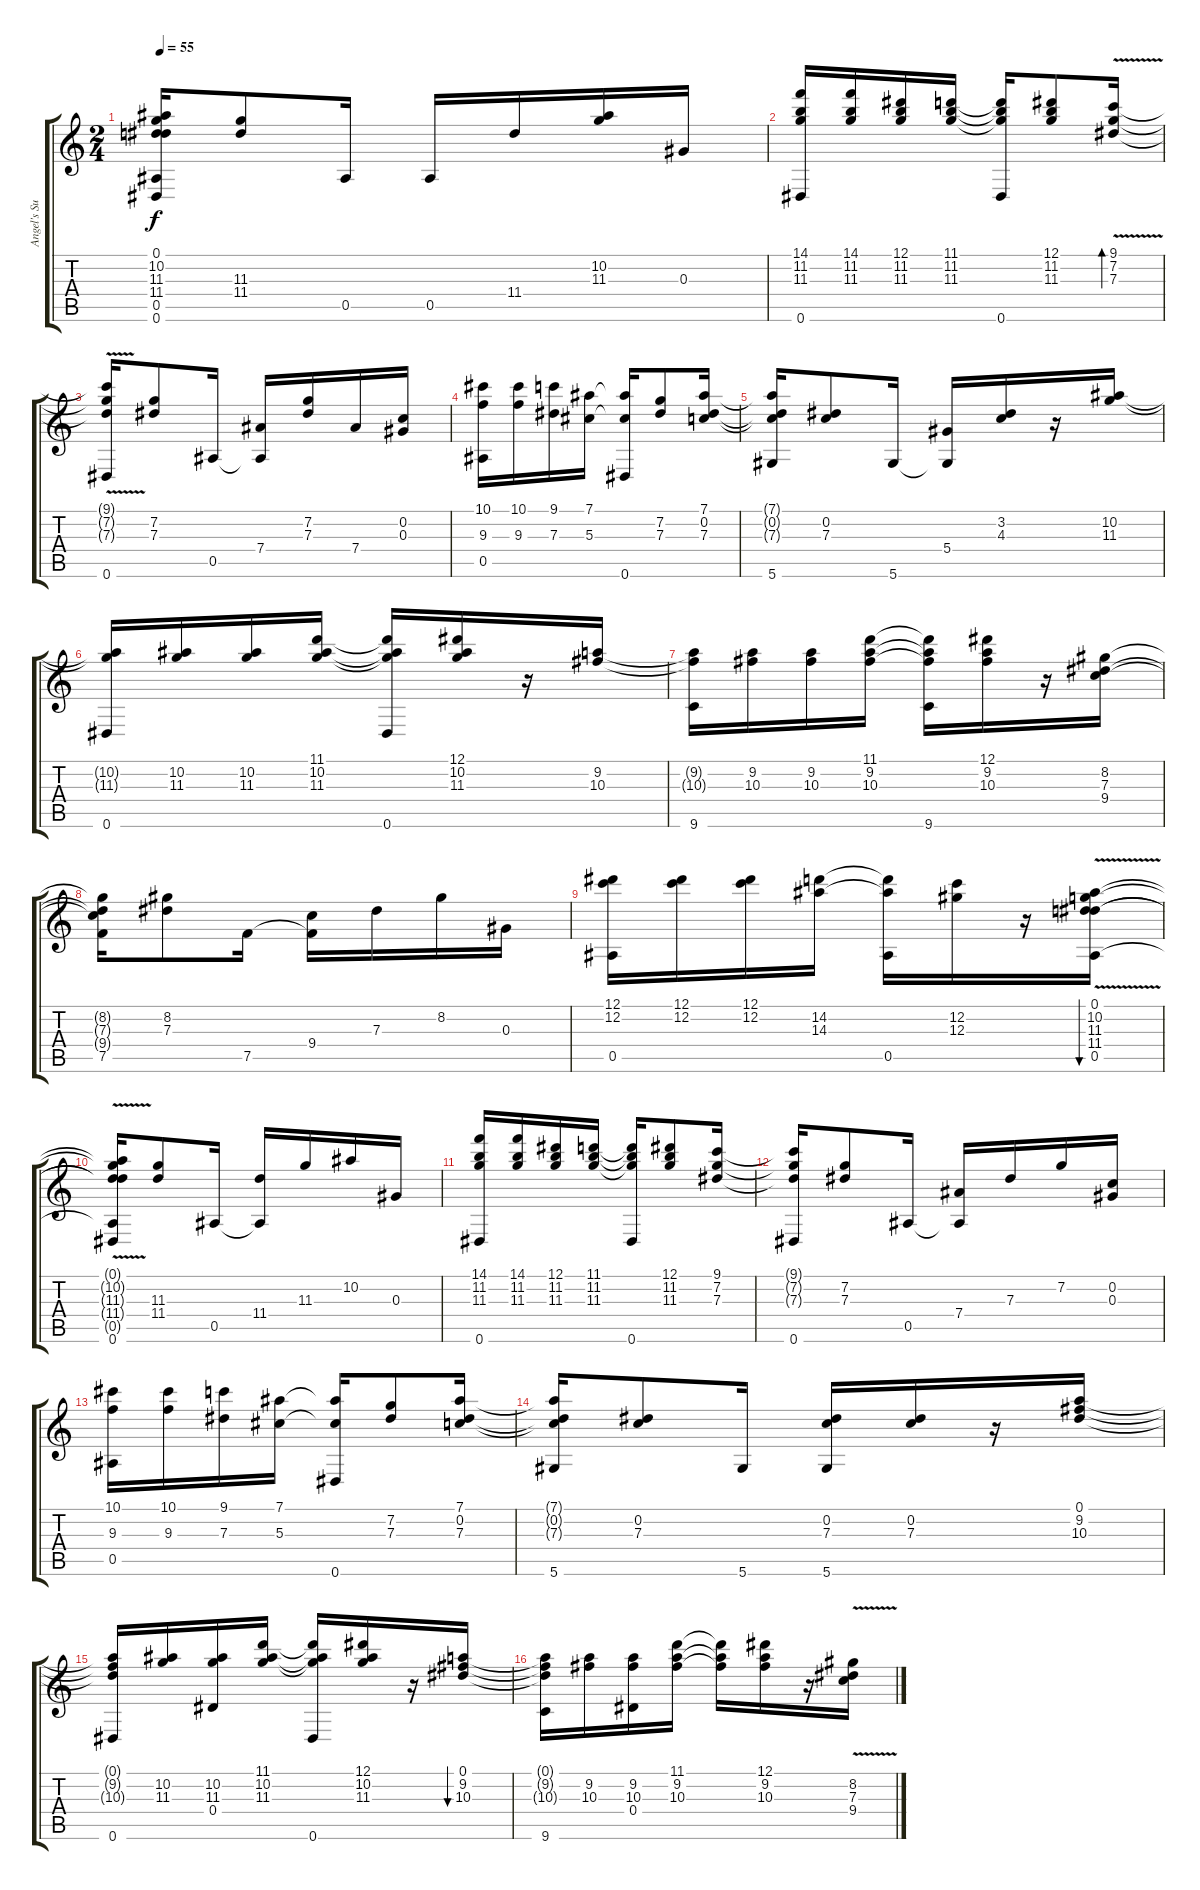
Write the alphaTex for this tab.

\track ("Angel's Sunday" "Angel's Su") {instrument acousticguitarnylon}
\staff {score tabs}
\tuning (Eb4 C4 Ab3 Eb3 Bb2 Eb2) {hide}
\ts (2 4)
\tempo 55
\clef g2
\ks c
(0.1{t} 10.2{t} 11.3{t} 11.4{t} 0.5{t} 0.6).16{dy f} (11.3 11.4).8 0.5.16 0.5.16 11.4.16 (10.2 11.3).16 0.3.16 |
(14.1 11.2 11.3 0.6).16 (14.1 11.2 11.3).16 (12.1 11.2 11.3).16 (11.1 11.2 11.3).16 (11.1{t} 11.2{t} 11.3{t} 0.6).16 (12.1 11.2 11.3).8 (9.1 7.2 7.3{v}).16{bd 480} |
(9.1{t} 7.2{t} 7.3{t} 0.6).16 (7.2 7.3).8 0.5.16 (7.4 0.5{t}).16 (7.2 7.3).16 7.4.16 (0.2 0.3).16 |
(10.1 9.3 0.5).16 (10.1 9.3).16 (9.1 7.3).16 (7.1 5.3).16 (7.1{t} 5.3{t} 0.6).16 (7.2 7.3).8 (7.1 0.2 7.3).16 |
(7.1{t} 0.2{t} 7.3{t} 5.6).16 (0.2 7.3).8 5.6.16 (5.4 5.6{t}).16 (3.2 4.3).16 r.16 (10.2 11.3).16 |
(10.2{t} 11.3{t} 0.6).16 (10.2 11.3).16 (10.2 11.3).16 (11.1 10.2 11.3).16 (11.1{t} 10.2{t} 11.3{t} 0.6).16 (12.1 10.2 11.3).16 r.16 (9.2 10.3).16 |
(9.2{t} 10.3{t} 9.6).16 (9.2 10.3).16 (9.2 10.3).16 (11.1 9.2 10.3).16 (11.1{t} 9.2{t} 10.3{t} 9.6).16 (12.1 9.2 10.3).16 r.16 (8.2 7.3 9.4).16 |
(8.2{t} 7.3{t} 9.4{t} 7.5).16 (8.2 7.3).8 7.5.16 (9.4 7.5{t}).16 7.3.16 8.2.16 0.3.16 |
(12.1 12.2 0.5).16 (12.1 12.2).16 (12.1 12.2).16 (14.2 14.3).16 (14.2{t} 14.3{t} 0.5).16 (12.2 12.3).16 r.16 (0.1{v} 10.2 11.3 11.4 0.5).16{bu 480} |
(0.1{t} 10.2{t} 11.3{t} 11.4{t} 0.5{t} 0.6).16 (11.3 11.4).8 0.5.16 (11.4 0.5{t}).16 11.3.16 10.2.16 0.3.16 |
(14.1 11.2 11.3 0.6).16 (14.1 11.2 11.3).16 (12.1 11.2 11.3).16 (11.1 11.2 11.3).16 (11.1{t} 11.2{t} 11.3{t} 0.6).16 (12.1 11.2 11.3).8 (9.1 7.2 7.3).16 |
(9.1{t} 7.2{t} 7.3{t} 0.6).16 (7.2 7.3).8 0.5.16 (7.4 0.5{t}).16 7.3.16 7.2.16 (0.2 0.3).16 |
(10.1 9.3 0.5).16 (10.1 9.3).16 (9.1 7.3).16 (7.1 5.3).16 (7.1{t} 5.3{t} 0.6).16 (7.2 7.3).8 (7.1 0.2 7.3).16 |
(7.1{t} 0.2{t} 7.3{t} 5.6).16 (0.2 7.3).8 5.6.16 (0.2 7.3 5.6).16 (0.2 7.3).16 r.16 (0.1 9.2 10.3).16 |
(0.1{t} 9.2{t} 10.3{t} 0.6).16 (10.2 11.3).16 (10.2 11.3 0.4).16 (11.1 10.2 11.3).16 (11.1{t} 10.2{t} 11.3{t} 0.6).16 (12.1 10.2 11.3).16 r.16 (0.1 9.2 10.3).16{bu 480} |
(0.1{t} 9.2{t} 10.3{t} 9.6).16 (9.2 10.3).16 (9.2 10.3 0.4).16 (11.1 9.2 10.3).16 (11.1{t} 9.2{t} 10.3{t}).16 (12.1 9.2 10.3).16 r.16 (8.2 7.3 9.4{v}).16
